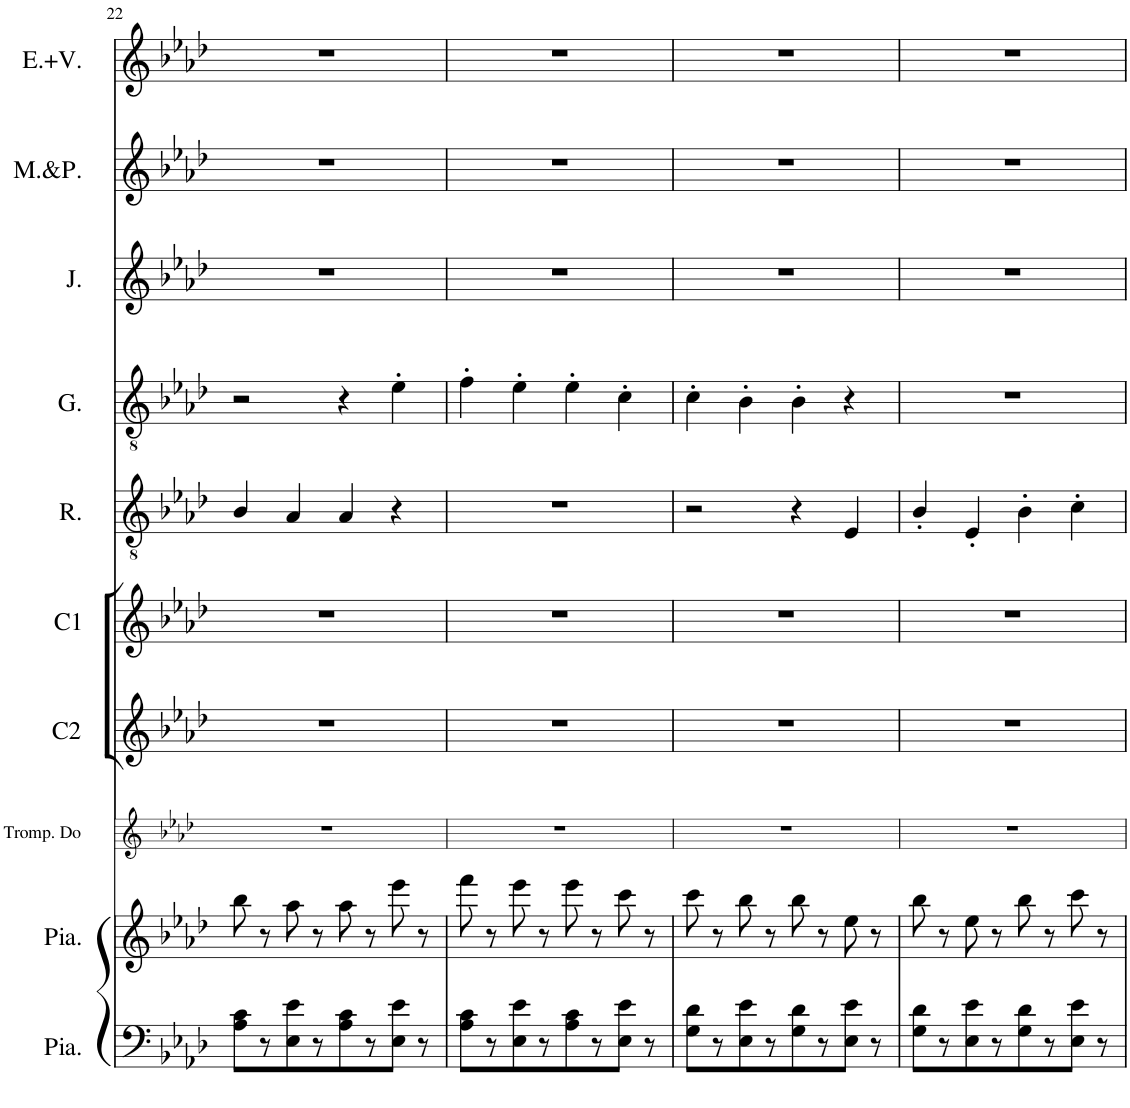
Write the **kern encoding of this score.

**kern	**kern	**kern	**kern	**kern	**kern	**kern	**kern	**kern	**kern
*part10	*part9	*part8	*part7	*part6	*part5	*part4	*part3	*part2	*part1
*staff10	*staff9	*staff8	*staff7	*staff6	*staff5	*staff4	*staff3	*staff2	*staff1
*I"Piano	*I"Piano	*I"Trompette en Do	*I"Choeur2	*I"Choeur1	*I"Raphaël	*I"Galuchet	*I"Jeanne	*I"Mariette, Pauline	*I"Emma, virginie
*I'Pia.	*I'Pia.	*I'Tromp. Do	*I'C2	*I'C1	*I'R.	*I'G.	*I'J.	*	*I'E.+V.
!!LO:PB:g=z
*clefF4	*clefG2	*clefG2	*clefG2	*clefG2	*clefGv2	*clefGv2	*clefG2	*clefG2	*clefG2
*	*	*Trd1c2	*Trd4c7	*	*Trd8c14	*Trd8c14	*	*Trd1c2	*
*k[b-e-a-d-]	*k[b-e-a-d-]	*k[b-e-a-d-]	*k[b-e-a-d-]	*k[b-e-a-d-]	*k[b-e-a-d-]	*k[b-e-a-d-]	*k[b-e-a-d-]	*k[b-e-a-d-]	*k[b-e-a-d-]
*M4/4	*M4/4	*M4/4	*M4/4	*M4/4	*M4/4	*M4/4	*M4/4	*M4/4	*M4/4
*met(c)	*met(c)	*met(c)	*met(c)	*met(c)	*met(c)	*met(c)	*met(c)	*met(c)	*met(c)
=22	=22	=22	=22	=22	=22	=22	=22	=22	=22
8A-\ 8c\L	8bb-\	1r	1r	1r	4B-/	2r	1r	1r	1r
8r	8r	.	.	.	.	.	.	.	.
8E-\ 8e-\	8aa-\	.	.	.	4A-/	.	.	.	.
8r	8r	.	.	.	.	.	.	.	.
8A-\ 8c\	8aa-\	.	.	.	4A-/	4r	.	.	.
8r	8r	.	.	.	.	.	.	.	.
8E-\ 8e-\J	8eee-\	.	.	.	4r	4e-'\	.	.	.
8r	8r	.	.	.	.	.	.	.	.
=23	=23	=23	=23	=23	=23	=23	=23	=23	=23
8A-\ 8c\L	8fff\	1r	1r	1r	1r	4f'\	1r	1r	1r
8r	8r	.	.	.	.	.	.	.	.
8E-\ 8e-\	8eee-\	.	.	.	.	4e-'\	.	.	.
8r	8r	.	.	.	.	.	.	.	.
8A-\ 8c\	8eee-\	.	.	.	.	4e-'\	.	.	.
8r	8r	.	.	.	.	.	.	.	.
8E-\ 8e-\J	8ccc\	.	.	.	.	4c'\	.	.	.
8r	8r	.	.	.	.	.	.	.	.
=24	=24	=24	=24	=24	=24	=24	=24	=24	=24
8G\ 8d-\L	8ccc\	1r	1r	1r	2r	4c'\	1r	1r	1r
8r	8r	.	.	.	.	.	.	.	.
8E-\ 8e-\	8bb-\	.	.	.	.	4B-'\	.	.	.
8r	8r	.	.	.	.	.	.	.	.
8G\ 8d-\	8bb-\	.	.	.	4r	4B-'\	.	.	.
8r	8r	.	.	.	.	.	.	.	.
8E-\ 8e-\J	8ee-\	.	.	.	4E-/	4r	.	.	.
8r	8r	.	.	.	.	.	.	.	.
=25	=25	=25	=25	=25	=25	=25	=25	=25	=25
8G\ 8d-\L	8bb-\	1r	1r	1r	4B-'/	1r	1r	1r	1r
8r	8r	.	.	.	.	.	.	.	.
8E-\ 8e-\	8ee-\	.	.	.	4E-'/	.	.	.	.
8r	8r	.	.	.	.	.	.	.	.
8G\ 8d-\	8bb-\	.	.	.	4B-'\	.	.	.	.
8r	8r	.	.	.	.	.	.	.	.
8E-\ 8e-\J	8ccc\	.	.	.	4c'\	.	.	.	.
8r	8r	.	.	.	.	.	.	.	.
=	=	=	=	=	=	=	=	=	=
*-	*-	*-	*-	*-	*-	*-	*-	*-	*-
